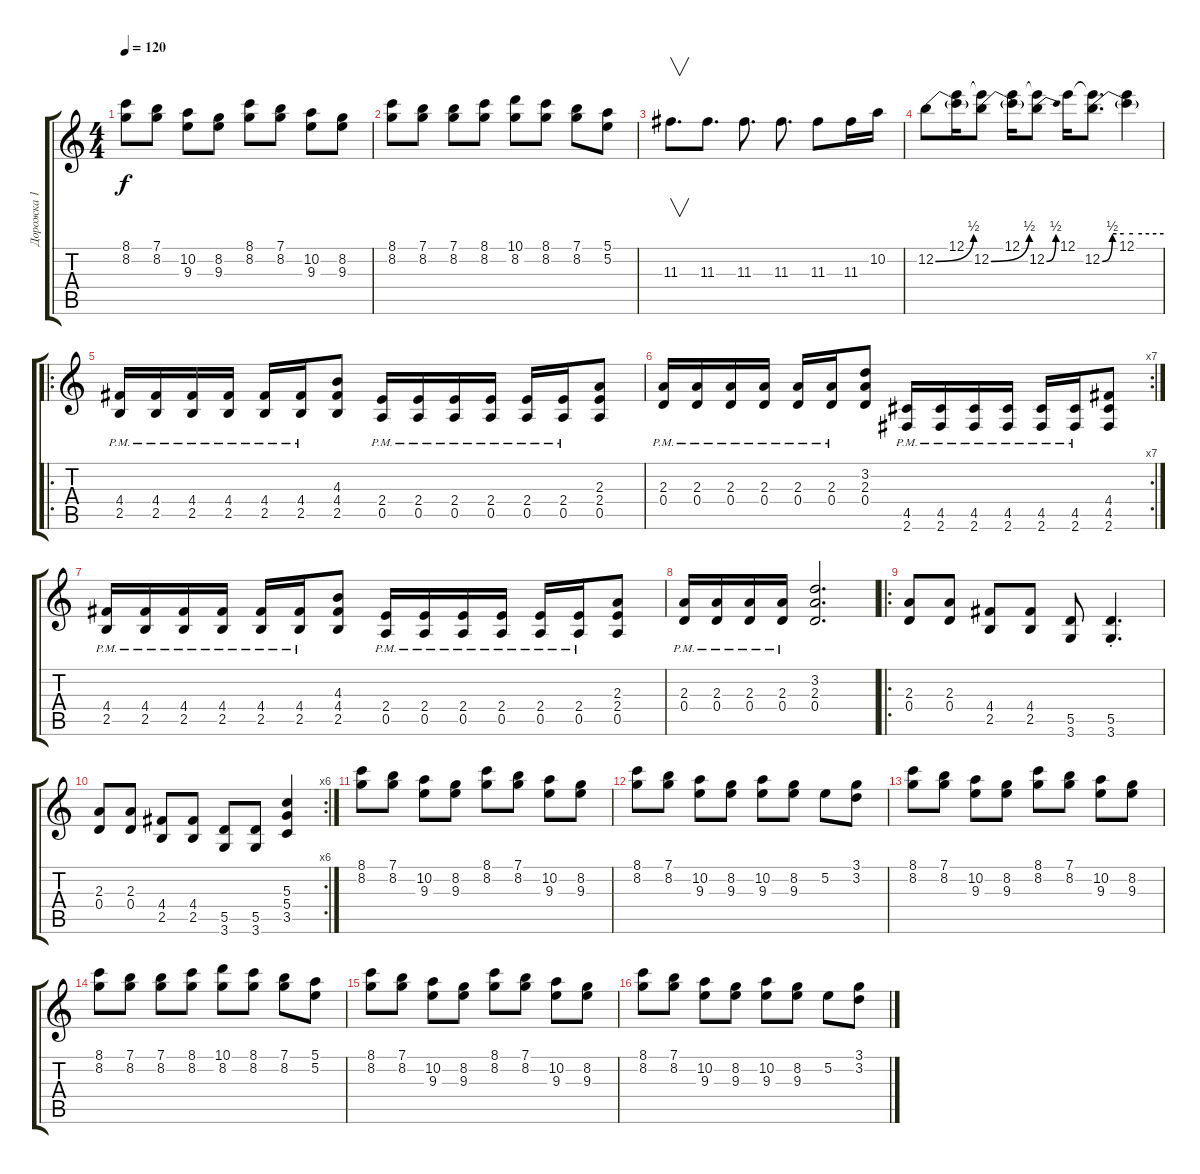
\track ("Дорожка 1" "Дорожка 1") {instrument overdrivenguitar}
\staff {score tabs}
\tuning (E4 B3 G3 D3 A2 E2) {hide}
\ts (4 4)
\tempo 120
\clef g2
\ks c
(8.1 8.2).8{dy f} (7.1 8.2).8 (10.2 9.3).8 (8.2 9.3).8 (8.1 8.2).8 (7.1 8.2).8 (10.2 9.3).8 (8.2 9.3).8 |
(8.1 8.2).8 (7.1 8.2).8 (7.1 8.2).8 (8.1 8.2).8 (10.1 8.2).8 (8.1 8.2).8 (7.1 8.2).8 (5.1 5.2).8 |
11.3.8{v d} 11.3.8{d} 11.3.8{d} 11.3.8{d} 11.3.8 11.3.16 10.2.16 |
12.2{be (bend 0 0 60 2)}.8 (12.1 12.2{t}).16 (12.1{t} 12.2{be (bend 0 0 60 2)}).8 (12.1 12.2{t}).16 (12.1{t} 12.2{be (bend 0 0 60 2)}).8 12.1.16 (12.1{t} 12.2{be (custom 0 0 10 2 21 2 30 2 60 2)}).8{d} (12.1 12.2{t}).4 |
\ro
(4.4{pm} 2.5{pm}).16 (4.4{pm} 2.5{pm}).16 (4.4{pm} 2.5{pm}).16 (4.4{pm} 2.5{pm}).16 (4.4{pm} 2.5{pm}).16 (4.4{pm} 2.5{pm}).16 (4.3 4.4 2.5).8 (2.4{pm} 0.5{pm}).16 (2.4{pm} 0.5{pm}).16 (2.4{pm} 0.5{pm}).16 (2.4{pm} 0.5{pm}).16 (2.4{pm} 0.5{pm}).16 (2.4{pm} 0.5{pm}).16 (2.3 2.4 0.5).8 |
\rc 7
(2.3{pm} 0.4{pm}).16 (2.3{pm} 0.4{pm}).16 (2.3{pm} 0.4{pm}).16 (2.3{pm} 0.4{pm}).16 (2.3{pm} 0.4{pm}).16 (2.3{pm} 0.4{pm}).16 (3.2 2.3 0.4).8 (4.5{pm} 2.6{pm}).16 (4.5{pm} 2.6{pm}).16 (4.5{pm} 2.6{pm}).16 (4.5{pm} 2.6{pm}).16 (4.5{pm} 2.6{pm}).16 (4.5{pm} 2.6{pm}).16 (4.4 4.5 2.6).8 |
(4.4{pm} 2.5{pm}).16 (4.4{pm} 2.5{pm}).16 (4.4{pm} 2.5{pm}).16 (4.4{pm} 2.5{pm}).16 (4.4{pm} 2.5{pm}).16 (4.4{pm} 2.5{pm}).16 (4.3 4.4 2.5).8 (2.4{pm} 0.5{pm}).16 (2.4{pm} 0.5{pm}).16 (2.4{pm} 0.5{pm}).16 (2.4{pm} 0.5{pm}).16 (2.4{pm} 0.5{pm}).16 (2.4{pm} 0.5{pm}).16 (2.3 2.4 0.5).8 |
(2.3{pm} 0.4{pm}).16 (2.3{pm} 0.4{pm}).16 (2.3{pm} 0.4{pm}).16 (2.3{pm} 0.4{pm}).16 (3.2 2.3 0.4).2{d} |
\ro
(2.3 0.4).8 (2.3 0.4).8 (4.4 2.5).8 (4.4 2.5).8 (5.5 3.6).8 (5.5{st} 3.6{st}).4{d} |
\rc 6
(2.3 0.4).8 (2.3 0.4).8 (4.4 2.5).8 (4.4 2.5).8 (5.5 3.6).8 (5.5 3.6).8 (5.3 5.4 3.5).4 |
(8.1 8.2).8 (7.1 8.2).8 (10.2 9.3).8 (8.2 9.3).8 (8.1 8.2).8 (7.1 8.2).8 (10.2 9.3).8 (8.2 9.3).8 |
(8.1 8.2).8 (7.1 8.2).8 (10.2 9.3).8 (8.2 9.3).8 (10.2 9.3).8 (8.2 9.3).8 5.2.8 (3.1 3.2).8 |
(8.1 8.2).8 (7.1 8.2).8 (10.2 9.3).8 (8.2 9.3).8 (8.1 8.2).8 (7.1 8.2).8 (10.2 9.3).8 (8.2 9.3).8 |
(8.1 8.2).8 (7.1 8.2).8 (7.1 8.2).8 (8.1 8.2).8 (10.1 8.2).8 (8.1 8.2).8 (7.1 8.2).8 (5.1 5.2).8 |
(8.1 8.2).8 (7.1 8.2).8 (10.2 9.3).8 (8.2 9.3).8 (8.1 8.2).8 (7.1 8.2).8 (10.2 9.3).8 (8.2 9.3).8 |
(8.1 8.2).8 (7.1 8.2).8 (10.2 9.3).8 (8.2 9.3).8 (10.2 9.3).8 (8.2 9.3).8 5.2.8 (3.1 3.2).8
